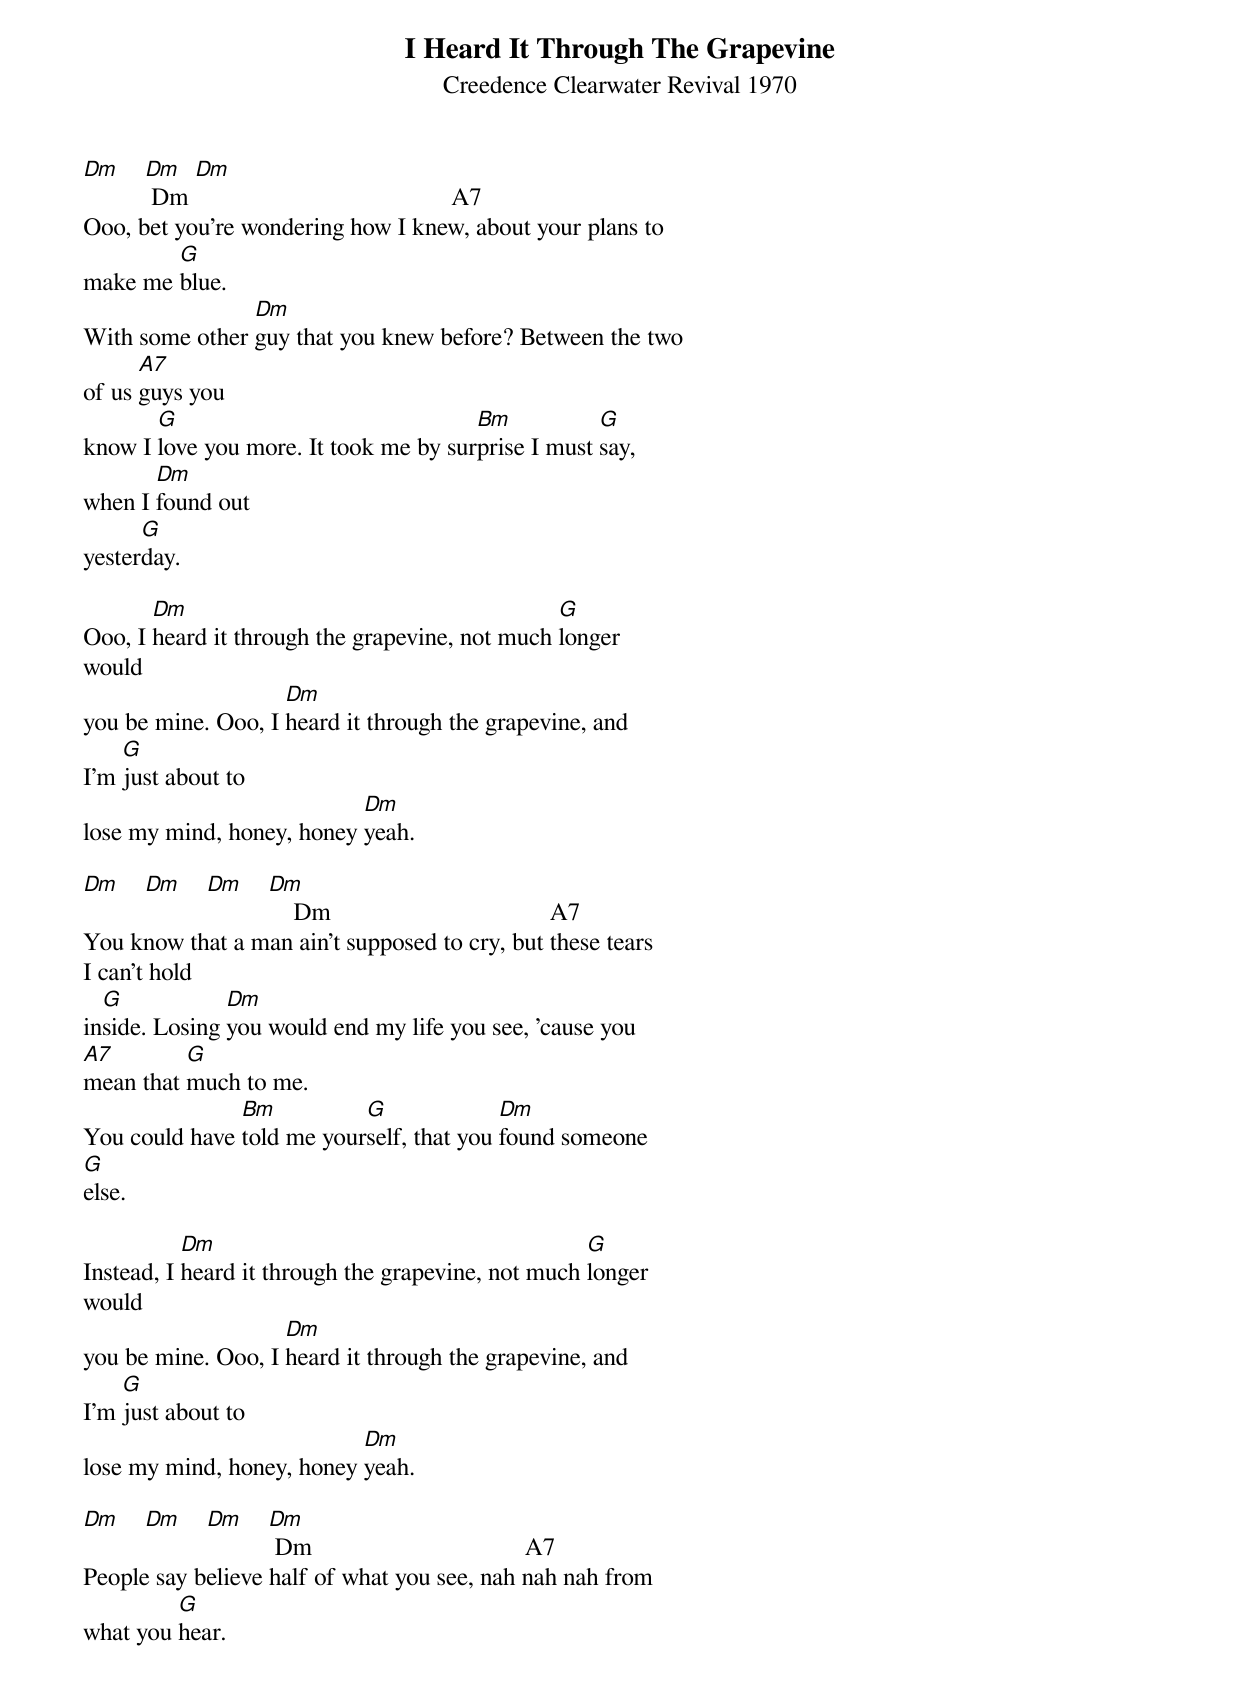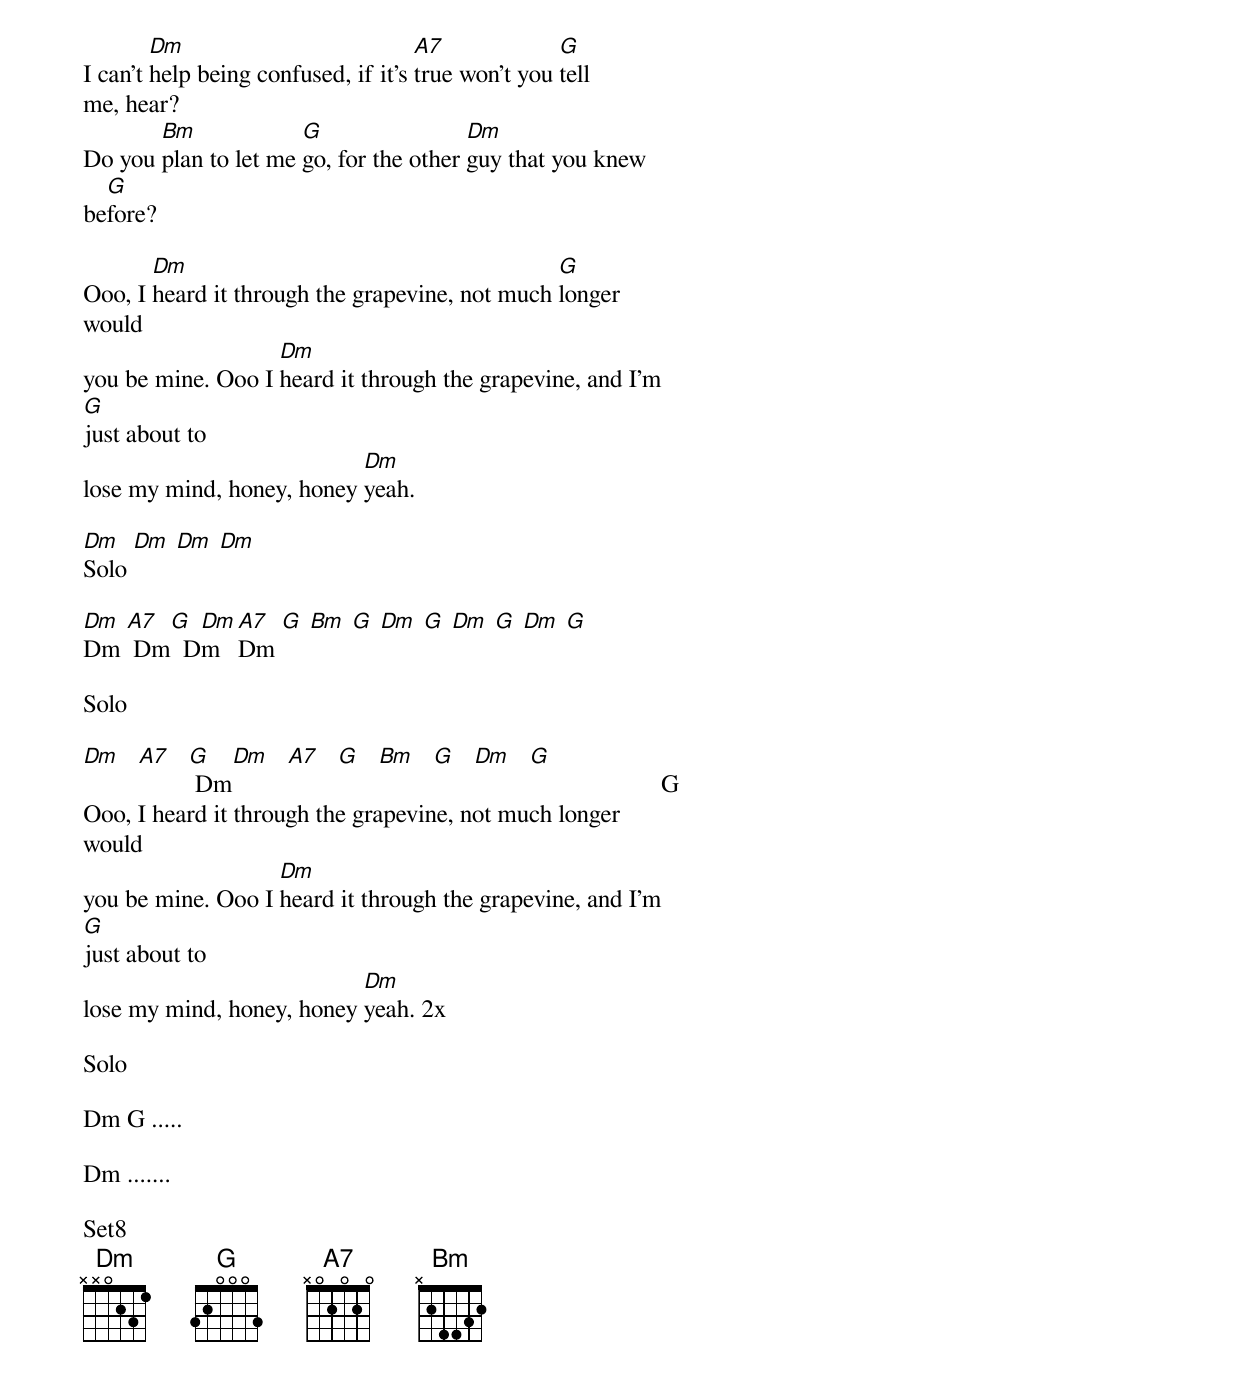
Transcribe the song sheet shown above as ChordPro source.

{title: I Heard It Through The Grapevine}
{subtitle: Creedence Clearwater Revival 1970}

[Dm]    [Dm] Dm [Dm]                                         A7
Ooo, bet you're wondering how I knew, about your plans to
make me [G]blue.
With some other [Dm]guy that you knew before? Between the two
of us [A7]guys you
know I [G]love you more. It took me by sur[Bm]prise I must [G]say,
when I [Dm]found out
yester[G]day.

Ooo, I [Dm]heard it through the grapevine, not much [G]longer
would
you be mine. Ooo, I [Dm]heard it through the grapevine, and
I'm [G]just about to
lose my mind, honey, honey [Dm]yeah.

[Dm]    [Dm]    [Dm]    [Dm]    Dm                                   A7
You know that a man ain't supposed to cry, but these tears
I can't hold
in[G]side. Losing [Dm]you would end my life you see, 'cause you
[A7]mean that [G]much to me.
You could have [Bm]told me your[G]self, that you [Dm]found someone
[G]else.

Instead, I [Dm]heard it through the grapevine, not much [G]longer
would
you be mine. Ooo, I [Dm]heard it through the grapevine, and
I'm [G]just about to
lose my mind, honey, honey [Dm]yeah.

[Dm]    [Dm]    [Dm]    [Dm] Dm                                  A7
People say believe half of what you see, nah nah nah from
what you [G]hear.
I can't [Dm]help being confused, if it's [A7]true won't you [G]tell
me, hear?
Do you [Bm]plan to let me [G]go, for the other [Dm]guy that you knew
be[G]fore?

Ooo, I [Dm]heard it through the grapevine, not much [G]longer
would
you be mine. Ooo I [Dm]heard it through the grapevine, and I'm
[G]just about to
lose my mind, honey, honey [Dm]yeah.

[Dm]Solo [Dm] [Dm] [Dm]

[Dm]Dm [A7] Dm[G]  D[Dm]m  [A7]Dm [G] [Bm] [G] [Dm] [G] [Dm] [G] [Dm] [G]

Solo

[Dm]   [A7]   [G] Dm[Dm]   [A7]   [G]   [Bm]   [G]   [Dm]   [G]                     G
Ooo, I heard it through the grapevine, not much longer
would
you be mine. Ooo I [Dm]heard it through the grapevine, and I'm
[G]just about to
lose my mind, honey, honey [Dm]yeah. 2x

Solo

Dm G .....

Dm .......

Set8
